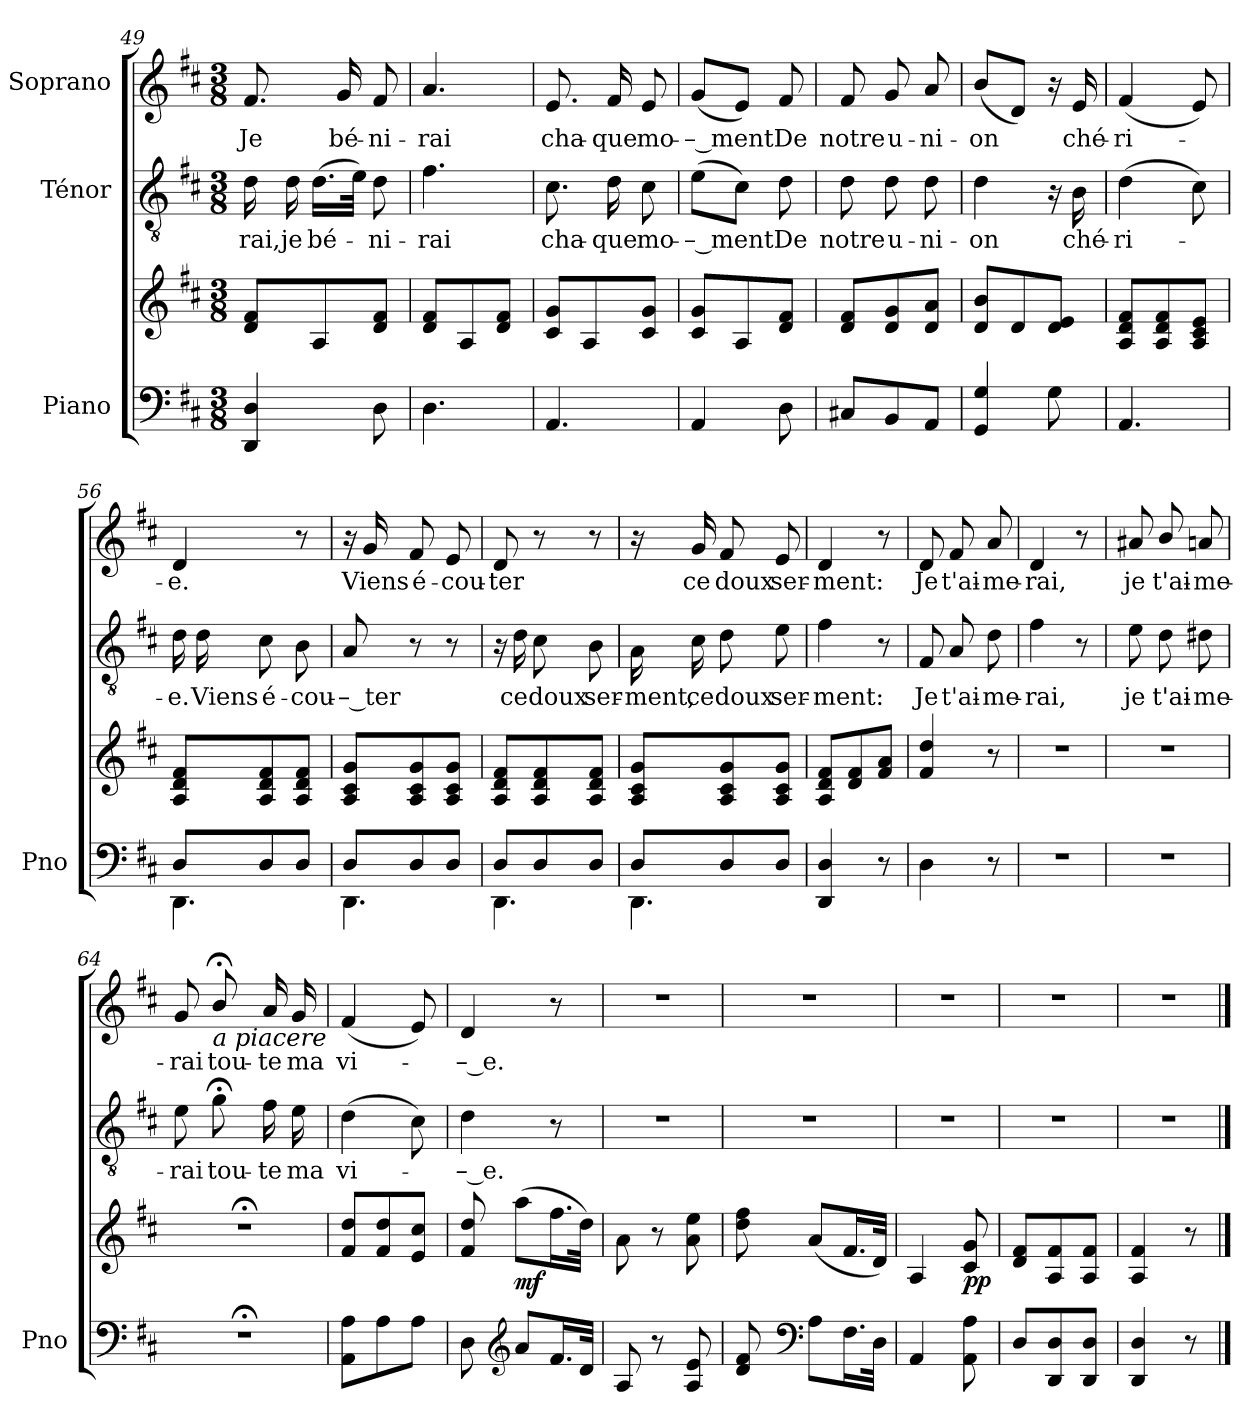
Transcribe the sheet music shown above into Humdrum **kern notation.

**kern	**kern	**dynam	**kern	**text	**kern	**text
*part3	*part3	*part3	*part2	*part2	*part1	*part1
*staff4	*staff3	*staff3/4	*staff2	*staff2	*staff1	*staff1
*I"Piano	*	*	*I"Ténor	*	*I"Soprano	*
*I'Pno	*	*	*	*	*	*
*clefF4	*clefG2	*	*clefGv2	*	*clefG2	*
*k[f#c#]	*k[f#c#]	*	*k[f#c#]	*	*k[f#c#]	*
*M3/8	*M3/8	*	*M3/8	*	*M3/8	*
=49	=49	=49	=49	=49	=49	=49
!	!	!	!	!LO:LY:b	!	!LO:LY:b
4DD/ 4D/	8d/ 8f#/L	.	16d\	-rai,	8.f#/	Je
!	!	!	!	!LO:LY:b	!	!
.	.	.	16d\	je	.	.
!	!	!	!	!LO:LY:b	!	!
.	8A/	.	(16.d\LL	bé-	.	.
!	!	!	!	!	!	!LO:LY:b
.	.	.	.	.	16g/	bé-
.	.	.	32e\JJk)	.	.	.
!	!	!	!	!LO:LY:b	!	!LO:LY:b
8D\	8d/ 8f#/J	.	8d\	-ni-	8f#/	-ni-
=50	=50	=50	=50	=50	=50	=50
!	!	!	!	!LO:LY:b	!	!LO:LY:b
4.D\	8d/ 8f#/L	.	4.f#\	-rai	4.a/	-rai
.	8A/	.	.	.	.	.
.	8d/ 8f#/J	.	.	.	.	.
=51	=51	=51	=51	=51	=51	=51
!	!	!	!	!LO:LY:b	!	!LO:LY:b
4.AA/	8c#/ 8g/L	.	8.c#\	cha-	8.e/	cha-
.	8A/	.	.	.	.	.
!	!	!	!	!LO:LY:b	!	!LO:LY:b
.	.	.	16d\	-que	16f#/	-que
!	!	!	!	!LO:LY:b	!	!LO:LY:b
.	8c#/ 8g/J	.	8c#\	mo-	8e/	mo-
!!LO:LB:g=z
=52	=52	=52	=52	=52	=52	=52
!	!	!	!	!LO:LY:b	!	!LO:LY:b
4AA/	8c#/ 8g/L	.	(8e\L	-– ment	(8g/L	-– ment
.	8A/	.	8c#\J)	.	8e/J)	.
!	!	!	!	!LO:LY:b	!	!LO:LY:b
8D\	8d/ 8f#/J	.	8d\	De	8f#/	De
=53	=53	=53	=53	=53	=53	=53
!	!	!	!	!LO:LY:b	!	!LO:LY:b
8C#X/L	8d/ 8f#/L	.	8d\	notre	8f#/	notre
!	!	!	!	!LO:LY:b	!	!LO:LY:b
8BB/	8d/ 8g/	.	8d\	u-	8g/	u-
!	!	!	!	!LO:LY:b	!	!LO:LY:b
8AA/J	8d/ 8a/J	.	8d\	-ni-	8a/	-ni-
=54	=54	=54	=54	=54	=54	=54
!	!	!	!	!LO:LY:b	!	!LO:LY:b
4GG/ 4G/	8d/ 8b/L	.	4d\	-on	(8b/L	-on
.	8d/	.	.	.	8d/J)	.
8G\	8d/ 8e/J	.	16r	.	16r	.
!	!	!	!	!LO:LY:b	!	!LO:LY:b
.	.	.	16B\	ché-	16e/	ché-
=55	=55	=55	=55	=55	=55	=55
!	!	!	!	!LO:LY:b	!	!LO:LY:b
4.AA/	8A/ 8d/ 8f#/L	.	(4d\	-ri-	(4f#/	-ri-
.	8A/ 8d/ 8f#/	.	.	.	.	.
.	8A/ 8c#/ 8e/J	.	8c#\)	.	8e/)	.
=56	=56	=56	=56	=56	=56	=56
*^	*	*	*	*	*	*
!	!	!	!	!	!LO:LY:b	!	!LO:LY:b
8D/L	4.DD\	8A/ 8d/ 8f#/L	.	16d\	-e.	4d/	-e.
!	!	!	!	!	!LO:LY:b	!	!
.	.	.	.	16d\	Viens	.	.
!	!	!	!	!	!LO:LY:b	!	!
8D/	.	8A/ 8d/ 8f#/	.	8c#\	é-	.	.
!	!	!	!	!	!LO:LY:b	!	!
8D/J	.	8A/ 8d/ 8f#/J	.	8B\	-cou-	8r	.
!!LO:PB:g=z
=57	=57	=57	=57	=57	=57	=57	=57
!	!	!	!	!	!LO:LY:b	!	!
8D/L	4.DD\	8A/ 8c#/ 8g/L	.	8A/	-– ter	16r	.
!	!	!	!	!	!	!	!LO:LY:b
.	.	.	.	.	.	16g/	Viens
!	!	!	!	!	!	!	!LO:LY:b
8D/	.	8A/ 8c#/ 8g/	.	8r	.	8f#/	é-
!	!	!	!	!	!	!	!LO:LY:b
8D/J	.	8A/ 8c#/ 8g/J	.	8r	.	8e/	-cou-
=58	=58	=58	=58	=58	=58	=58	=58
!	!	!	!	!	!	!	!LO:LY:b
8D/L	4.DD\	8A/ 8d/ 8f#/L	.	16r	.	8d/	-ter
!	!	!	!	!	!LO:LY:b	!	!
.	.	.	.	16d\	ce	.	.
!	!	!	!	!	!LO:LY:b	!	!
8D/	.	8A/ 8d/ 8f#/	.	8c#\	doux	8r	.
!	!	!	!	!	!LO:LY:b	!	!
8D/J	.	8A/ 8d/ 8f#/J	.	8B\	ser-	8r	.
=59	=59	=59	=59	=59	=59	=59	=59
!	!	!	!	!	!LO:LY:b	!	!
8D/L	4.DD\	8A/ 8c#/ 8g/L	.	16A\	-ment,	16r	.
!	!	!	!	!	!LO:LY:b	!	!LO:LY:b
.	.	.	.	16c#\	ce	16g/	ce
!	!	!	!	!	!LO:LY:b	!	!LO:LY:b
8D/	.	8A/ 8c#/ 8g/	.	8d\	doux	8f#/	doux
!	!	!	!	!	!LO:LY:b	!	!LO:LY:b
8D/J	.	8A/ 8c#/ 8g/J	.	8e\	ser-	8e/	ser-
*v	*v	*	*	*	*	*	*
=60	=60	=60	=60	=60	=60	=60
!	!	!	!	!LO:LY:b	!	!LO:LY:b
4DD/ 4D/	8A/ 8d/ 8f#/L	.	4f#\	-ment:	4d/	-ment:
.	8d/ 8f#/	.	.	.	.	.
8r	8f#/ 8a/J	.	8r	.	8r	.
!!LO:LB:g=z
=61	=61	=61	=61	=61	=61	=61
!	!	!	!	!LO:LY:b	!	!LO:LY:b
4D\	4f#/ 4dd/	.	8F#/	Je	8d/	Je
!	!	!	!	!LO:LY:b	!	!LO:LY:b
.	.	.	8A/	t'ai-	8f#/	t'ai-
!	!	!	!	!LO:LY:b	!	!LO:LY:b
8r	8r	.	8d\	-me-	8a/	-me-
=62	=62	=62	=62	=62	=62	=62
!	!	!	!	!LO:LY:b	!	!LO:LY:b
4.r	4.r	.	4f#\	-rai,	4d/	-rai,
.	.	.	8r	.	8r	.
=63	=63	=63	=63	=63	=63	=63
!	!	!	!	!LO:LY:b	!	!LO:LY:b
4.r	4.r	.	8e\	je	8a#X/	je
!	!	!	!	!LO:LY:b	!	!LO:LY:b
.	.	.	8d\	t'ai-	8b/	t'ai-
!	!	!	!	!LO:LY:b	!	!LO:LY:b
.	.	.	8d#X\	-me-	8an/	-me-
=64	=64	=64	=64	=64	=64	=64
!	!	!	!	!LO:LY:b	!	!LO:LY:b
4.r;<	4.r;<	.	8e\	-rai	8g/	-rai
!	!	!	!	!	!LO:TX:b:i:t=a piacere	!
!	!	!	!	!LO:LY:b	!	!LO:LY:b
.	.	.	8g;<\	tou-	8b;</	tou-
!	!	!	!	!LO:LY:b	!	!LO:LY:b
.	.	.	16f#\	-te	16a/	-te
!	!	!	!	!LO:LY:b	!	!LO:LY:b
.	.	.	16e\	ma	16g/	ma
=65	=65	=65	=65	=65	=65	=65
!	!	!	!	!LO:LY:b	!	!LO:LY:b
8AA\ 8A\L	8f#/ 8dd/L	.	(4d\	vi-	(4f#/	vi-
8A\	8f#/ 8dd/	.	.	.	.	.
8A\J	8e/ 8cc#/J	.	8c#\)	.	8e/)	.
!!LO:LB:g=z
=66	=66	=66	=66	=66	=66	=66
!	!	!	!	!LO:LY:b	!	!LO:LY:b
8D\	8f#/ 8dd/	.	4d\	– e.	4d/	– e.
*clefG2	*	*	*	*	*	*
!	!	!LO:DY:b	!	!	!	!
8a/L	(8aa\L	mf	.	.	.	.
16.f#/L	16.ff#\L	.	8r	.	8r	.
32d/JJk	32dd\JJk)	.	.	.	.	.
=67	=67	=67	=67	=67	=67	=67
8A/	8a\	.	4.r	.	4.r	.
8r	8r	.	.	.	.	.
8A/ 8e/	8a\ 8ee\	.	.	.	.	.
=68	=68	=68	=68	=68	=68	=68
8d/ 8f#/	8dd\ 8ff#\	.	4.r	.	4.r	.
*clefF4	*	*	*	*	*	*
8A\L	(8a/L	.	.	.	.	.
16.F#\L	16.f#/L	.	.	.	.	.
32D\JJk	32d/JJk)	.	.	.	.	.
=69	=69	=69	=69	=69	=69	=69
4AA/	4A/	.	4.r	.	4.r	.
!	!	!LO:DY:b	!	!	!	!
8AA\ 8A\	8c#/ 8g/	pp	.	.	.	.
=70	=70	=70	=70	=70	=70	=70
8D/L	8d/ 8f#/L	.	4.r	.	4.r	.
8DD/ 8D/	8A/ 8f#/	.	.	.	.	.
8DD/ 8D/J	8A/ 8f#/J	.	.	.	.	.
=71	=71	=71	=71	=71	=71	=71
4DD/ 4D/	4A/ 4f#/	.	4.r	.	4.r	.
8r	8r	.	.	.	.	.
==	==	==	==	==	==	==
*-	*-	*-	*-	*-	*-	*-
